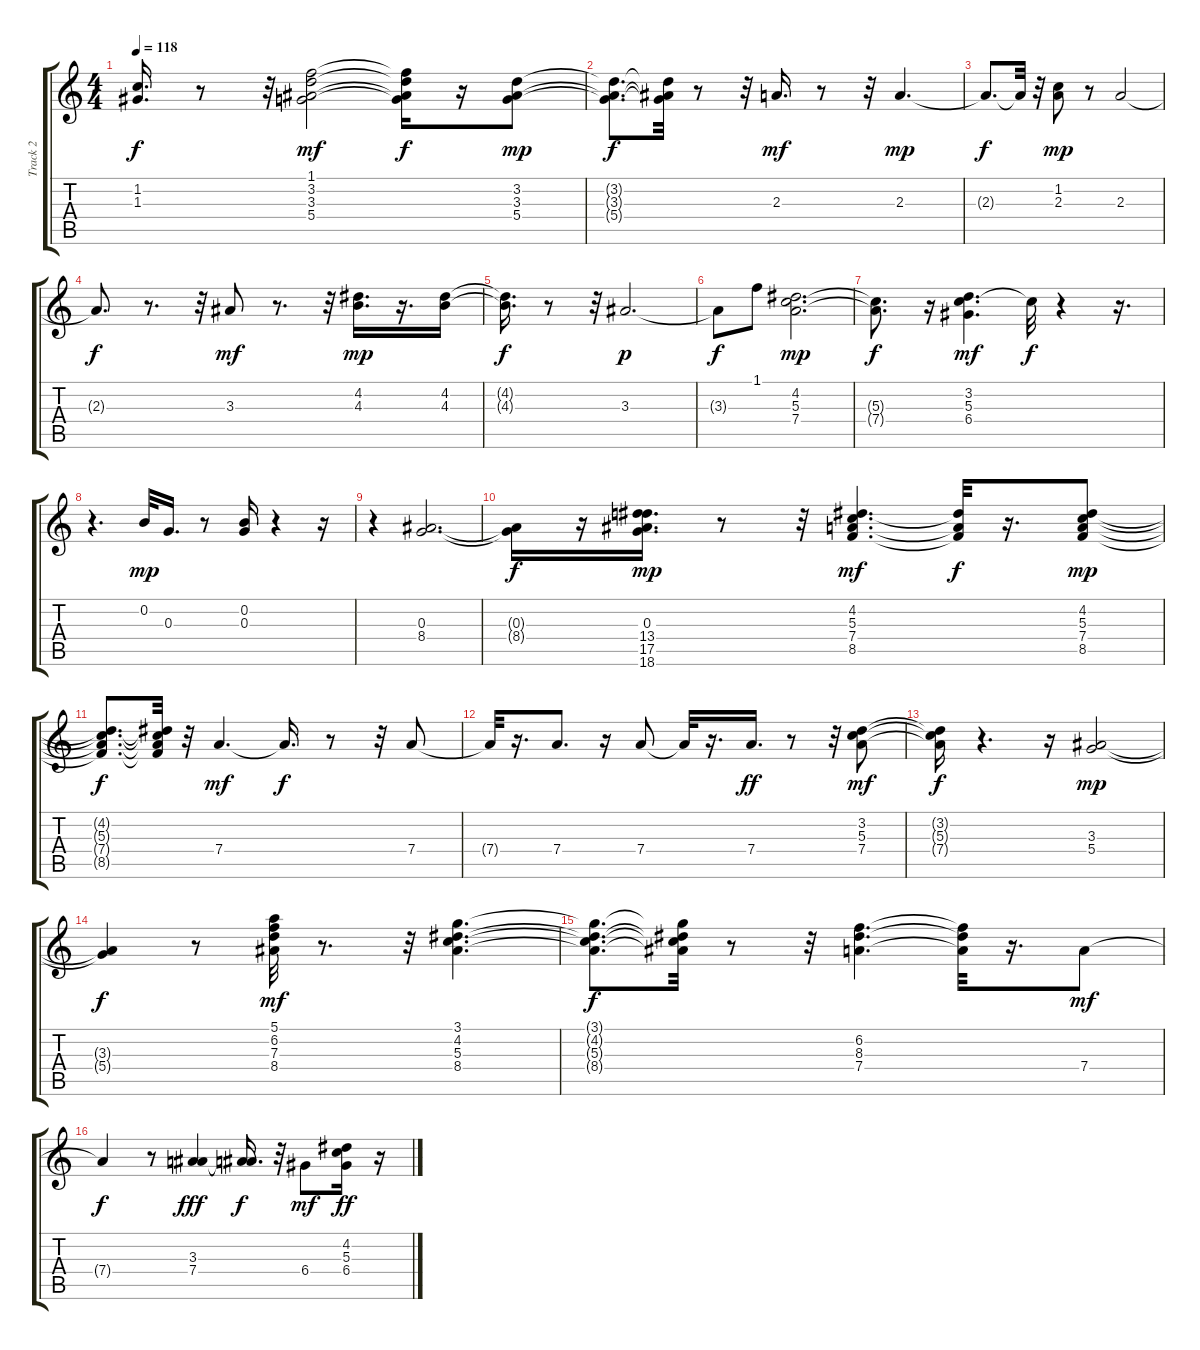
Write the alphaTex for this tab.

\track ("Track 2" "Track 2") {instrument acousticguitarsteel}
\staff {score tabs}
\tuning (E4 B3 G3 D3 A2 E2) {hide}
\ts (4 4)
\tempo 118
\clef g2
\ks c
(1.2{t} 1.3{t}).16{d dy f} r.8 r.32 (1.1 3.2 3.3 5.4).2{dy mf} (1.1{t} 3.2{t} 3.3{t} 5.4{t}).16{dy f} r.16 (3.2 3.3 5.4).8{dy mp} |
(3.2{t} 3.3{t} 5.4{t}).8{d dy f} (3.2{t} 3.3{t} 5.4{t}).32 r.8 r.32 2.3.16{d dy mf} r.8 r.32 2.3.4{d dy mp} |
2.3{t}.8{d dy f} 2.3{t}.32 r.32 (1.2 2.3).8{dy mp} r.8 2.3.2 |
2.3{t}.8{d dy f} r.8{d} r.32 3.3.8{dy mf} r.8{d} r.32 (4.2 4.3).16{d dy mp} r.16{d} (4.2 4.3).16 |
(4.2{t} 4.3{t}).16{d dy f} r.8 r.32 3.3.2{d dy p} |
3.3{t}.8{dy f} 1.1.8 (4.2 5.3 7.4).2{d dy mp} |
(5.3{t} 7.4{t}).8{d dy f} r.16 (3.2 5.3 6.4).4{d dy mf} 5.3{t}.32{dy f} r.4 r.16{d} |
r.4{d} 0.2.32{dy mp} 0.3.16{d} r.8 (0.2 0.3).16 r.4 r.16 |
r.4 (0.3 8.4).2{d} |
(0.3{t} 8.4{t}).16{dy f} r.16 (0.3 13.4 17.5 18.6).16{d dy mp} r.8 r.32 (4.2 5.3 7.4 8.5).4{d dy mf} (4.2{t} 7.4{t} 8.5{t}).32{dy f} r.16{d} (4.2 5.3 7.4 8.5).8{dy mp} |
(4.2{t} 5.3{t} 7.4{t} 8.5{t}).8{d dy f} (4.2{t} 5.3{t} 7.4{t} 8.5{t}).32 r.32 7.4.4{d dy mf} 7.4{t}.16{d dy f} r.8 r.32 7.4.8 |
7.4{t}.32 r.16{d} 7.4.8{d} r.16 7.4.8 7.4{t}.32 r.16{d} 7.4.16{d dy ff} r.8 r.32 (3.2 5.3 7.4).8{dy mf} |
(3.2{t} 5.3{t} 7.4{t}).16{dy f} r.4{d} r.16 (3.3 5.4).2{dy mp} |
(3.3{t} 5.4{t}).4{dy f} r.8 (5.1 6.2 7.3 8.4).32{dy mf} r.8{d} r.32 (3.1 4.2 5.3 8.4).4{d} |
(3.1{t} 4.2{t} 5.3{t} 8.4{t}).8{d dy f} (3.1{t} 4.2{t} 5.3{t} 8.4{t}).32 r.8 r.32 (6.2 8.3 7.4).4{d} (6.2{t} 8.3{t} 7.4{t}).32 r.16{d} 7.4.8{dy mf} |
7.4{t}.4{dy f} r.8 (3.3 7.4).4{dy fff} (3.3{t} 7.4{t}).16{d dy f} r.32 6.4.8{dy mf} (4.2 5.3 6.4).16{dy ff} r.16
